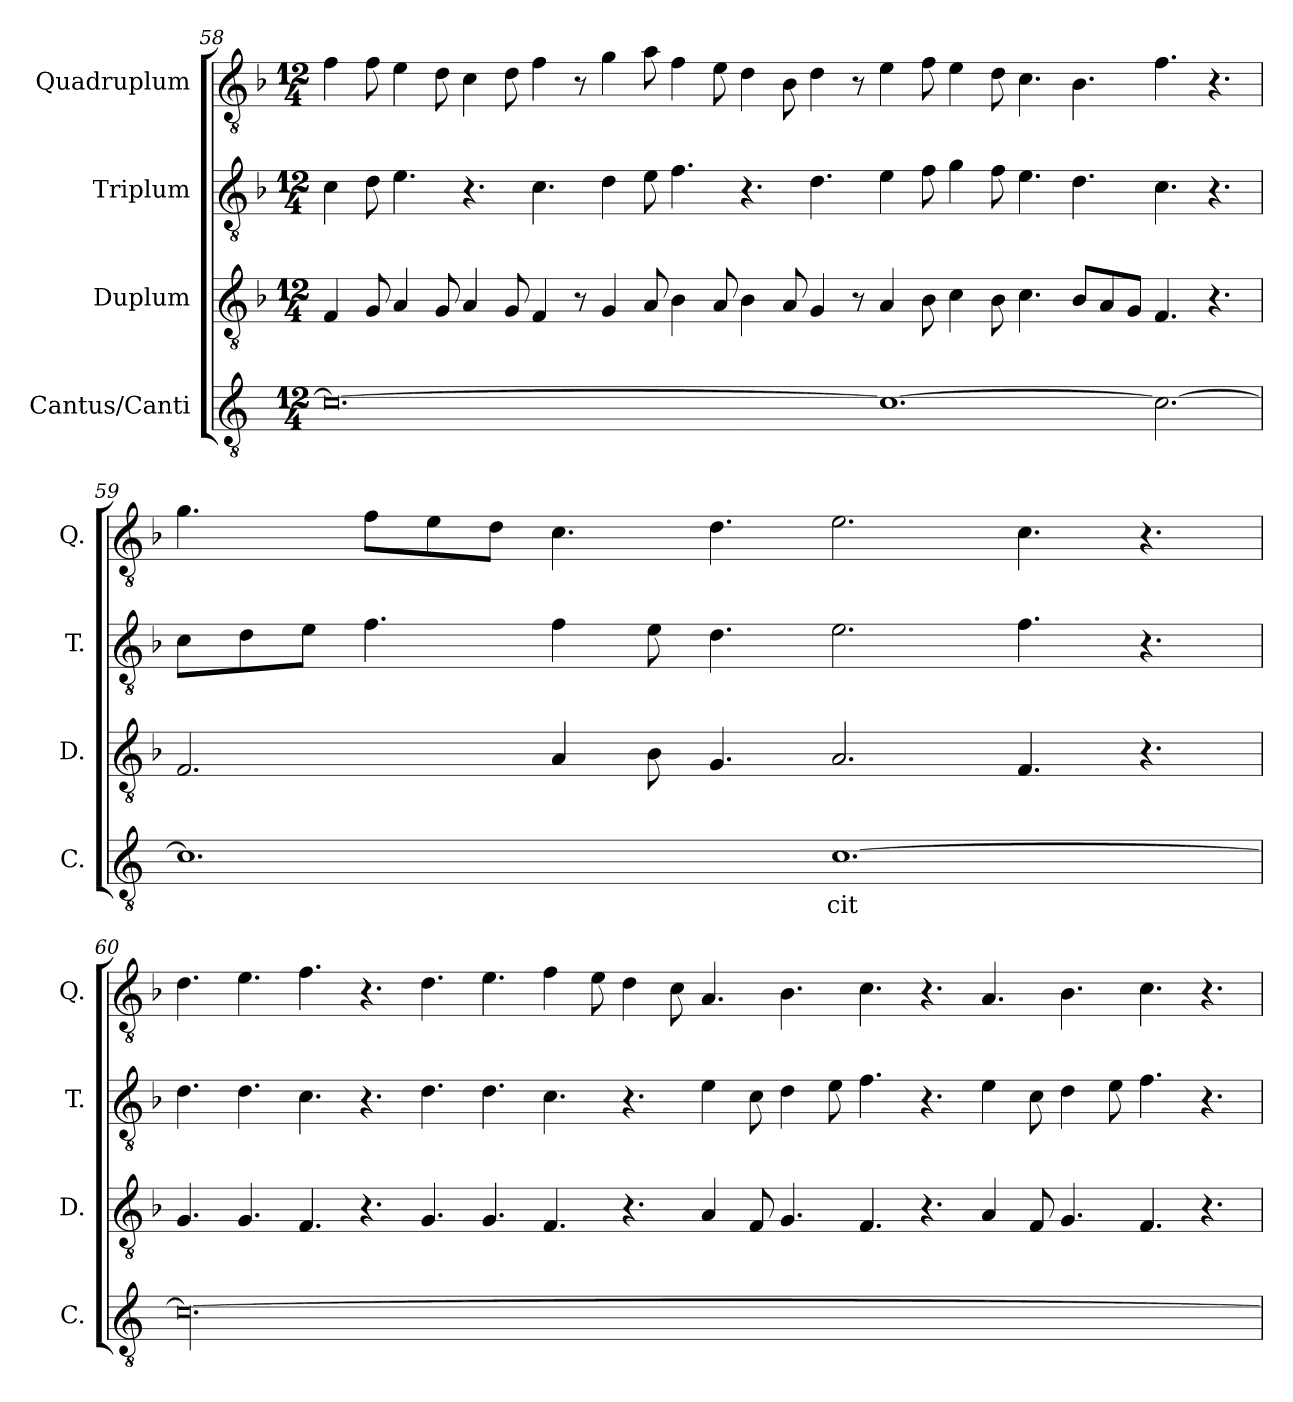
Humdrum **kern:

**kern	**text	**kern	**kern	**kern
*part4	*part4	*part3	*part2	*part1
*staff4	*staff4	*staff3	*staff2	*staff1
*I"Cantus/Canti	*	*I"Duplum	*I"Triplum	*I"Quadruplum
*I'C.	*	*I'D.	*I'T.	*I'Q.
!!LO:LB:g=z
*clefGv2	*	*clefGv2	*clefGv2	*clefGv2
*k[]	*	*k[b-]	*k[b-]	*k[b-]
*M12/4	*	*M12/4	*M12/4	*M12/4
=58	=58	=58	=58	=58
0.c_	.	4F/	4c\	4f\
.	.	8G/	8d\	8f\
.	.	4A/	4.e\	4e\
.	.	8G/	.	8d\
.	.	4A/	4.r	4c\
.	.	8G/	.	8d\
.	.	4F/	4.c\	4f\
.	.	8r	.	8r
.	.	4G/	4d\	4g\
.	.	8A/	8e\	8a\
.	.	4B-\	4.f\	4f\
.	.	8A/	.	8e\
.	.	4B-\	4.r	4d\
.	.	8A/	.	8B-\
.	.	4G/	4.d\	4d\
.	.	8r	.	8r
1.c_	.	4A/	4e\	4e\
.	.	8B-\	8f\	8f\
.	.	4c\	4g\	4e\
.	.	8B-\	8f\	8d\
.	.	4.c\	4.e\	4.c\
.	.	8B-/L	4.d\	4.B-\
.	.	8A/	.	.
.	.	8G/J	.	.
2.c\_	.	4.F/	4.c\	4.f\
.	.	4.r	4.r	4.r
=59	=59	=59	=59	=59
1.c]	.	2.F/	8c\L	4.g\
.	.	.	8d\	.
.	.	.	8e\J	.
.	.	.	4.f\	8f\L
.	.	.	.	8e\
.	.	.	.	8d\J
.	.	4A/	4f\	4.c\
.	.	8B-\	8e\	.
.	.	4.G/	4.d\	4.d\
[1.c	-cit	2.A/	2.e\	2.e\
.	.	4.F/	4.f\	4.c\
.	.	4.r	4.r	4.r
=60	=60	=60	=60	=60
00.c_	.	4.G/	4.d\	4.d\
.	.	4.G/	4.d\	4.e\
.	.	4.F/	4.c\	4.f\
.	.	4.r	4.r	4.r
.	.	4.G/	4.d\	4.d\
.	.	4.G/	4.d\	4.e\
.	.	4.F/	4.c\	4f\
.	.	.	.	8e\
.	.	4.r	4.r	4d\
.	.	.	.	8c\
.	.	4A/	4e\	4.A/
.	.	8F/	8c\	.
.	.	4.G/	4d\	4.B-\
.	.	.	8e\	.
.	.	4.F/	4.f\	4.c\
.	.	4.r	4.r	4.r
.	.	4A/	4e\	4.A/
.	.	8F/	8c\	.
.	.	4.G/	4d\	4.B-\
.	.	.	8e\	.
.	.	4.F/	4.f\	4.c\
.	.	4.r	4.r	4.r
=	=	=	=	=
*-	*-	*-	*-	*-
